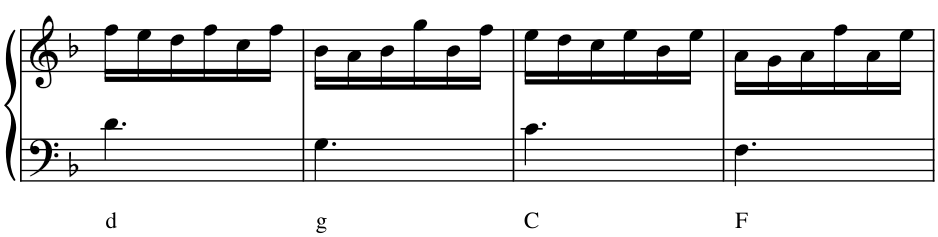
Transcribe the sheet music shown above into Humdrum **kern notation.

**kern	**text	**kern
*part1	*part1	*part1
*staff2	*staff2	*staff1
*I"Klavier	*	*
!!LO:PB:g=z
*clefF4	*	*clefG2
*k[b-]	*	*k[b-]
*M3/8	*	*M3/8
=28	=28	=28
!	!LO:LY:b	!
4.d\	d	16ff\LL
.	.	16ee\
.	.	16dd\
.	.	16ff\
.	.	16cc\
.	.	16ff\JJ
=29	=29	=29
!	!LO:LY:b	!
4.G\	g	16b-\LL
.	.	16a\
.	.	16b-\
.	.	16gg\
.	.	16b-\
.	.	16ff\JJ
=30	=30	=30
!	!LO:LY:b	!
4.c\	C	16ee\LL
.	.	16dd\
.	.	16cc\
.	.	16ee\
.	.	16b-\
.	.	16ee\JJ
=31	=31	=31
!	!LO:LY:b	!
4.F\	F	16a\LL
.	.	16g\
.	.	16a\
.	.	16ff\
.	.	16a\
.	.	16ee\JJ
=	=	=
*-	*-	*-
